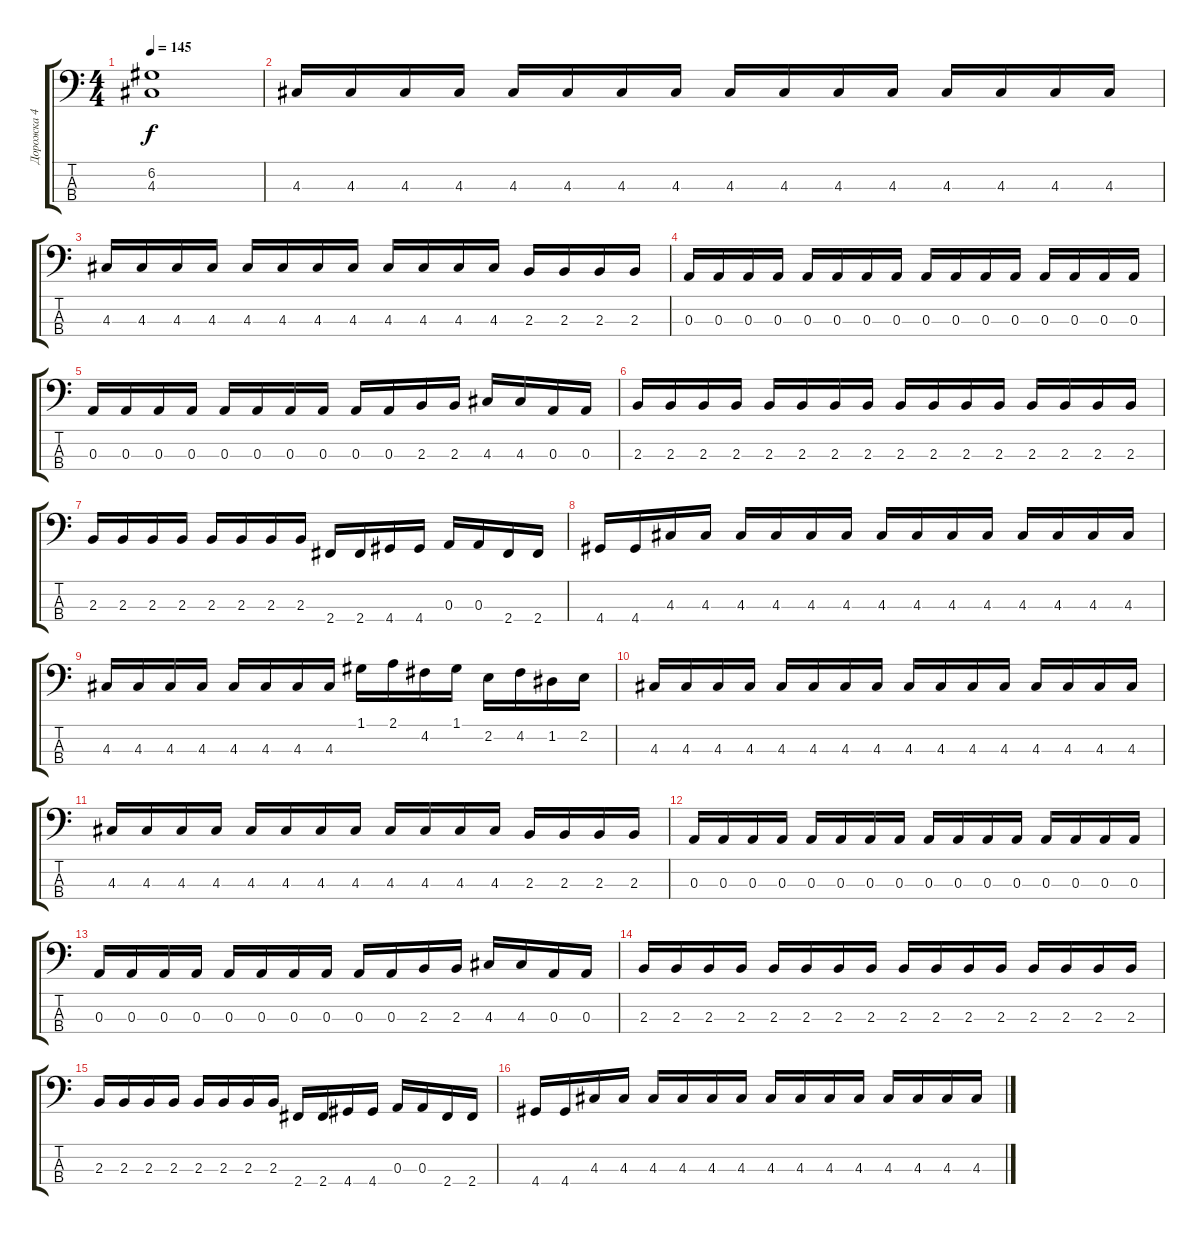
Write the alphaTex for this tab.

\track ("Дорожка 4" "Дорожка 4") {instrument electricbasspick}
\staff {score tabs}
\tuning (G2 D2 A1 E1) {hide}
\ts (4 4)
\tempo 145
\clef f4
\ks c
(6.2{t} 4.3{t}).1{dy f} |
4.3.16 4.3.16 4.3.16 4.3.16 4.3.16 4.3.16 4.3.16 4.3.16 4.3.16 4.3.16 4.3.16 4.3.16 4.3.16 4.3.16 4.3.16 4.3.16 |
4.3.16 4.3.16 4.3.16 4.3.16 4.3.16 4.3.16 4.3.16 4.3.16 4.3.16 4.3.16 4.3.16 4.3.16 2.3.16 2.3.16 2.3.16 2.3.16 |
0.3.16 0.3.16 0.3.16 0.3.16 0.3.16 0.3.16 0.3.16 0.3.16 0.3.16 0.3.16 0.3.16 0.3.16 0.3.16 0.3.16 0.3.16 0.3.16 |
0.3.16 0.3.16 0.3.16 0.3.16 0.3.16 0.3.16 0.3.16 0.3.16 0.3.16 0.3.16 2.3.16 2.3.16 4.3.16 4.3.16 0.3.16 0.3.16 |
2.3.16 2.3.16 2.3.16 2.3.16 2.3.16 2.3.16 2.3.16 2.3.16 2.3.16 2.3.16 2.3.16 2.3.16 2.3.16 2.3.16 2.3.16 2.3.16 |
2.3.16 2.3.16 2.3.16 2.3.16 2.3.16 2.3.16 2.3.16 2.3.16 2.4.16 2.4.16 4.4.16 4.4.16 0.3.16 0.3.16 2.4.16 2.4.16 |
4.4.16 4.4.16 4.3.16 4.3.16 4.3.16 4.3.16 4.3.16 4.3.16 4.3.16 4.3.16 4.3.16 4.3.16 4.3.16 4.3.16 4.3.16 4.3.16 |
4.3.16 4.3.16 4.3.16 4.3.16 4.3.16 4.3.16 4.3.16 4.3.16 1.1.16 2.1.16 4.2.16 1.1.16 2.2.16 4.2.16 1.2.16 2.2.16 |
4.3.16 4.3.16 4.3.16 4.3.16 4.3.16 4.3.16 4.3.16 4.3.16 4.3.16 4.3.16 4.3.16 4.3.16 4.3.16 4.3.16 4.3.16 4.3.16 |
4.3.16 4.3.16 4.3.16 4.3.16 4.3.16 4.3.16 4.3.16 4.3.16 4.3.16 4.3.16 4.3.16 4.3.16 2.3.16 2.3.16 2.3.16 2.3.16 |
0.3.16 0.3.16 0.3.16 0.3.16 0.3.16 0.3.16 0.3.16 0.3.16 0.3.16 0.3.16 0.3.16 0.3.16 0.3.16 0.3.16 0.3.16 0.3.16 |
0.3.16 0.3.16 0.3.16 0.3.16 0.3.16 0.3.16 0.3.16 0.3.16 0.3.16 0.3.16 2.3.16 2.3.16 4.3.16 4.3.16 0.3.16 0.3.16 |
2.3.16 2.3.16 2.3.16 2.3.16 2.3.16 2.3.16 2.3.16 2.3.16 2.3.16 2.3.16 2.3.16 2.3.16 2.3.16 2.3.16 2.3.16 2.3.16 |
2.3.16 2.3.16 2.3.16 2.3.16 2.3.16 2.3.16 2.3.16 2.3.16 2.4.16 2.4.16 4.4.16 4.4.16 0.3.16 0.3.16 2.4.16 2.4.16 |
4.4.16 4.4.16 4.3.16 4.3.16 4.3.16 4.3.16 4.3.16 4.3.16 4.3.16 4.3.16 4.3.16 4.3.16 4.3.16 4.3.16 4.3.16 4.3.16
